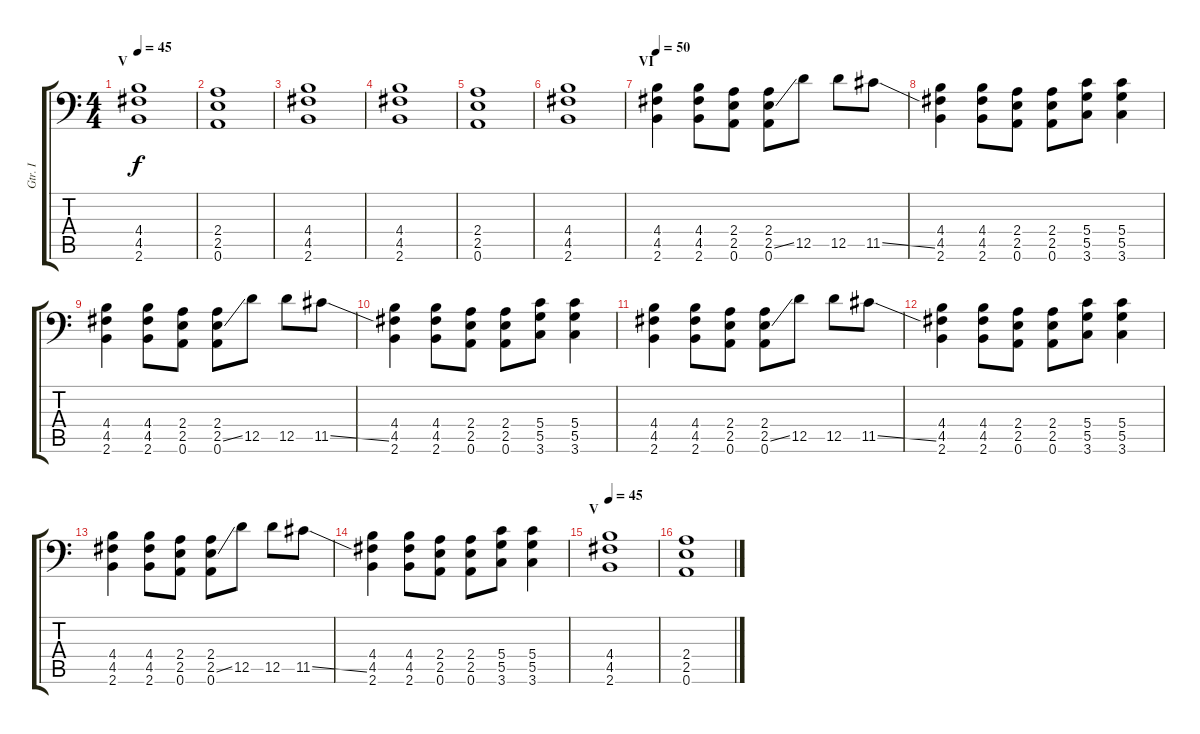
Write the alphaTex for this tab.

\track ("Gtr. I" "Gtr. I") {instrument overdrivenguitar}
\staff {score tabs}
\tuning (A3 E3 C3 G2 D2 A1) {hide}
\ts (4 4)
\section ("" "V")
\tempo 45
\clef f4
\ks c
(4.4 4.5 2.6).1{dy f} |
(2.4 2.5 0.6).1 |
(4.4 4.5 2.6).1 |
(4.4 4.5 2.6).1 |
(2.4 2.5 0.6).1 |
(4.4 4.5 2.6).1 |
\section ("" "VI")
\tempo 50
(4.4 4.5 2.6).4 (4.4 4.5 2.6).8 (2.4 2.5 0.6).8 (2.4 2.5{ss} 0.6).8 12.5.8 12.5.8 11.5{ss}.8 |
(4.4 4.5 2.6).4 (4.4 4.5 2.6).8 (2.4 2.5 0.6).8 (2.4 2.5 0.6).8 (5.4 5.5 3.6).8 (5.4 5.5 3.6).4 |
(4.4 4.5 2.6).4 (4.4 4.5 2.6).8 (2.4 2.5 0.6).8 (2.4 2.5{ss} 0.6).8 12.5.8 12.5.8 11.5{ss}.8 |
(4.4 4.5 2.6).4 (4.4 4.5 2.6).8 (2.4 2.5 0.6).8 (2.4 2.5 0.6).8 (5.4 5.5 3.6).8 (5.4 5.5 3.6).4 |
(4.4 4.5 2.6).4 (4.4 4.5 2.6).8 (2.4 2.5 0.6).8 (2.4 2.5{ss} 0.6).8 12.5.8 12.5.8 11.5{ss}.8 |
(4.4 4.5 2.6).4 (4.4 4.5 2.6).8 (2.4 2.5 0.6).8 (2.4 2.5 0.6).8 (5.4 5.5 3.6).8 (5.4 5.5 3.6).4 |
(4.4 4.5 2.6).4 (4.4 4.5 2.6).8 (2.4 2.5 0.6).8 (2.4 2.5{ss} 0.6).8 12.5.8 12.5.8 11.5{ss}.8 |
(4.4 4.5 2.6).4 (4.4 4.5 2.6).8 (2.4 2.5 0.6).8 (2.4 2.5 0.6).8 (5.4 5.5 3.6).8 (5.4 5.5 3.6).4 |
\section ("" "V")
\tempo 45
(4.4 4.5 2.6).1 |
(2.4 2.5 0.6).1
